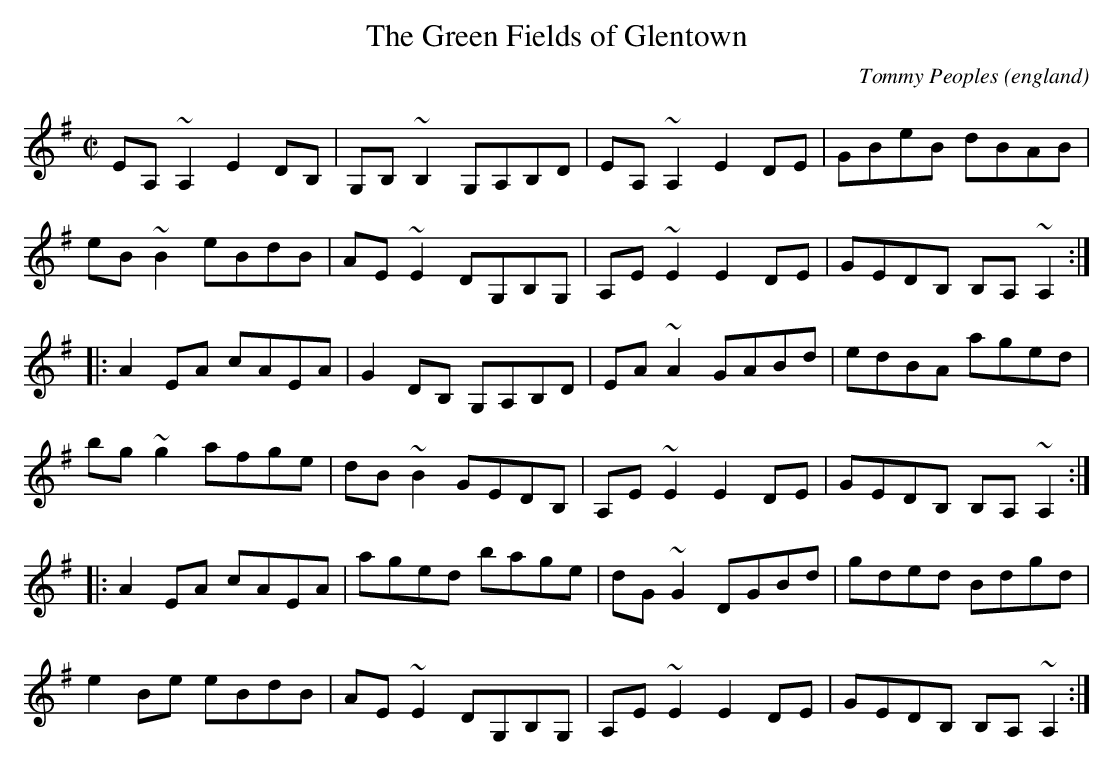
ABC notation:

X:1
T:Green Fields of Glentown, The
O:england
C:Tommy Peoples
M:C|
K:Ador
EA,~A,2 E2DB,|G,B,~B,2 G,A,B,D|EA,~A,2 E2DE|GBeB dBAB|
eB~B2 eBdB|AE~E2 DG,B,G,|A,E~E2 E2DE|GEDB, B,A,~A,2:|
|:A2EA cAEA|G2DB, G,A,B,D|EA~A2 GABd|edBA aged|
bg~g2 afge|dB~B2 GEDB,|A,E~E2 E2DE|GEDB, B,A,~A,2:|
|:A2EA cAEA|aged bage|dG~G2 DGBd|gded Bdgd|
e2Be eBdB|AE~E2 DG,B,G,|A,E~E2 E2DE|GEDB, B,A,~A,2:|
